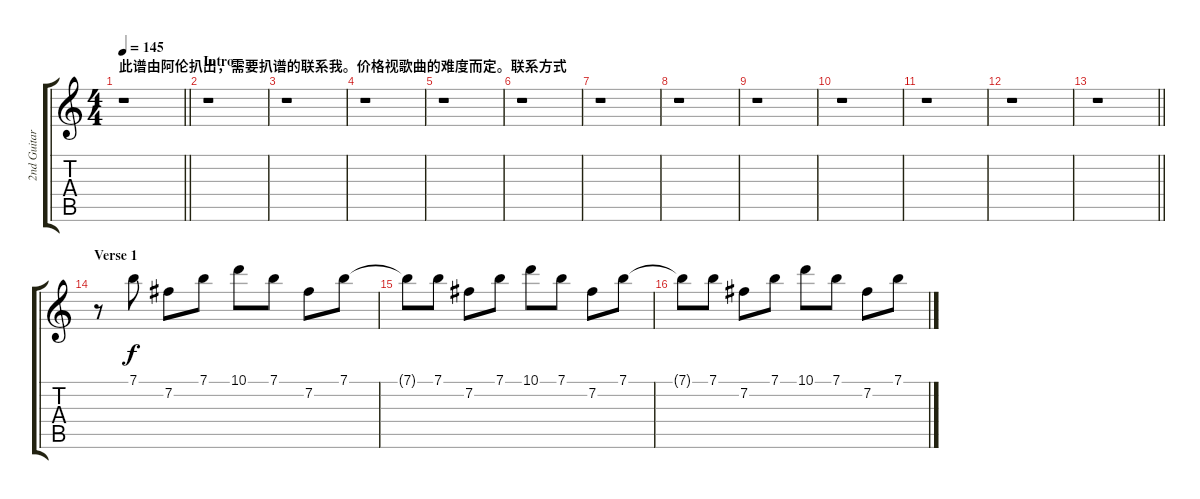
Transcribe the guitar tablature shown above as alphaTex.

\track ("2nd Guitar" "2nd Guitar") {instrument acousticguitarsteel}
\staff {score tabs}
\tuning (E4 B3 G3 D3 A2 E2) {hide}
\ts (4 4)
\section ("" "此谱由阿伦扒出，需要扒谱的联系我。价格视歌曲的难度而定。联系方式")
\tempo 145
\clef g2
\barLineRight lightlight
\ks c
r.1{dy f instrument acousticguitarsteel} |
\section ("" "Intro")
r.1 |
r.1 |
r.1 |
r.1 |
r.1 |
r.1 |
r.1 |
r.1 |
r.1 |
r.1 |
r.1 |
\barLineRight lightlight
r.1 |
\section ("" "Verse 1")
r.8 7.1.8 7.2.8 7.1.8 10.1.8 7.1.8 7.2.8 7.1.8 |
7.1{t}.8 7.1.8 7.2.8 7.1.8 10.1.8 7.1.8 7.2.8 7.1.8 |
7.1{t}.8 7.1.8 7.2.8 7.1.8 10.1.8 7.1.8 7.2.8 7.1.8
